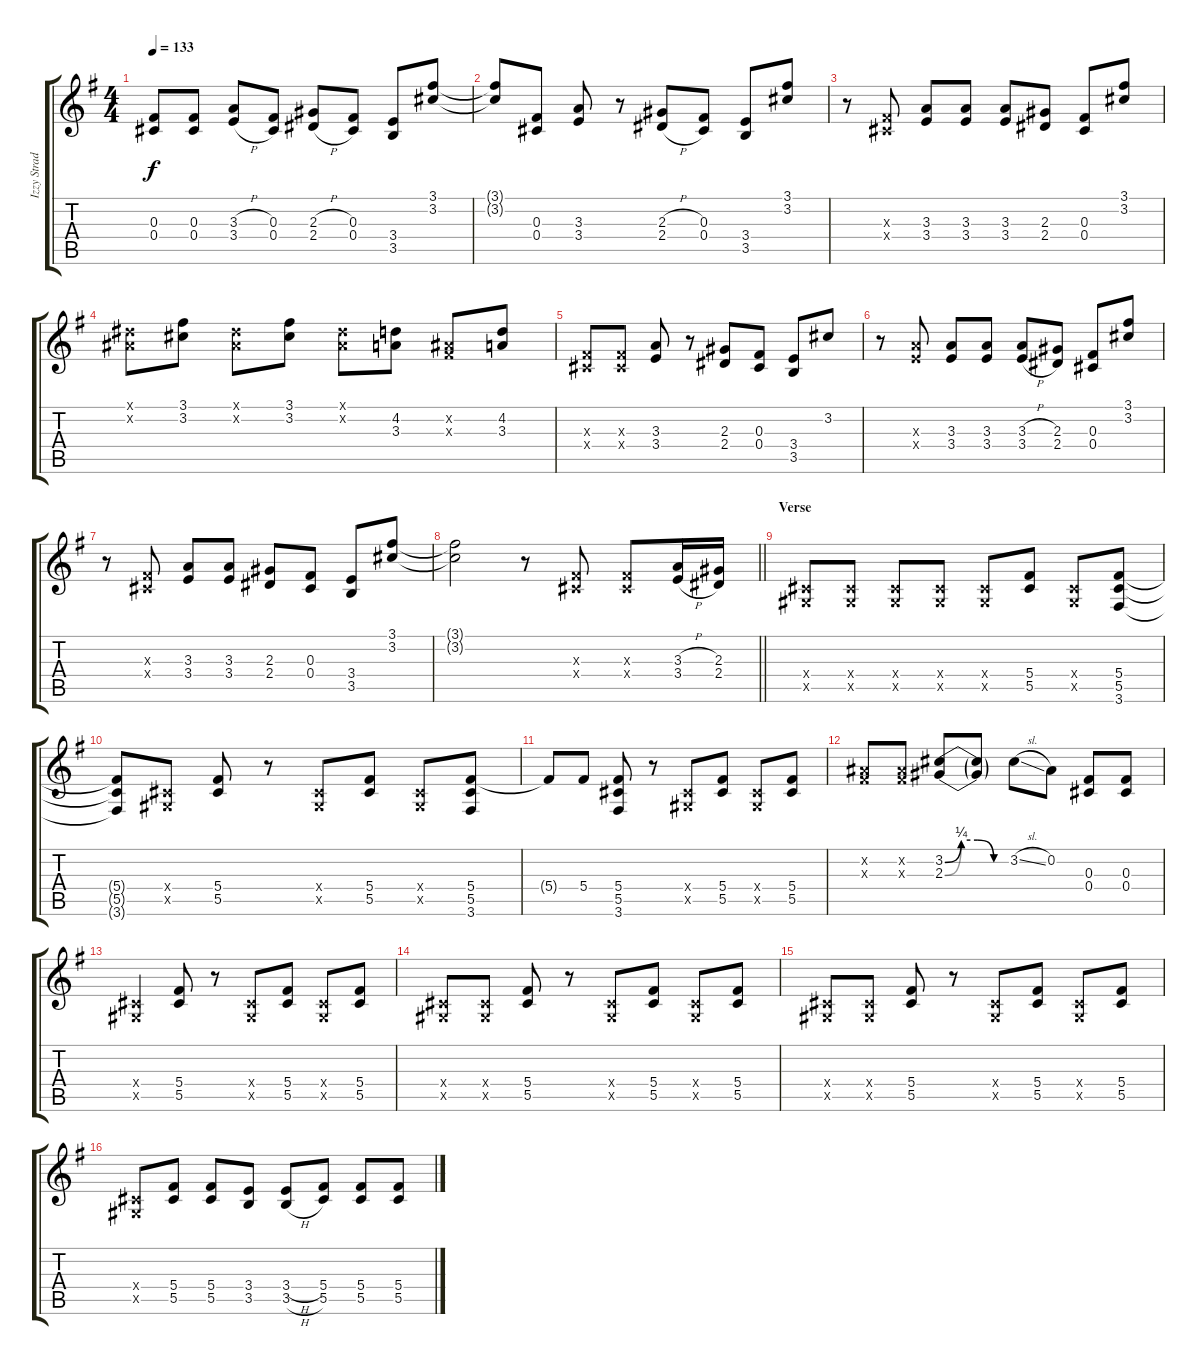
\track ("Izzy Stradlin - Rhytm Guitar" "Izzy Strad") {instrument overdrivenguitar}
\staff {score tabs}
\tuning (Eb4 Bb3 Gb3 Db3 Ab2 Eb2) {hide}
\ts (4 4)
\tempo 133
\clef g2
\ks g
(0.3{t} 0.4{t}).8{dy f} (0.3 0.4).8 (3.3{h} 3.4{h}).8 (0.3 0.4).8 (2.3{h} 2.4{h}).8 (0.3 0.4).8 (3.4 3.5).8 (3.1 3.2).8 |
(3.1{t} 3.2{t}).8 (0.3 0.4).8 (3.3 3.4).8 r.8 (2.3{h} 2.4{h}).8 (0.3 0.4).8 (3.4 3.5).8 (3.1 3.2).8 |
r.8 (0.3{x} 0.4{x}).8 (3.3 3.4).8 (3.3 3.4).8 (3.3 3.4).8 (2.3 2.4).8 (0.3 0.4).8 (3.1 3.2).8 |
(0.1{x} 0.2{x}).8 (3.1 3.2).8 (0.1{x} 0.2{x}).8 (3.1 3.2).8 (0.1{x} 0.2{x}).8 (4.2 3.3).8 (0.2{x} 0.3{x}).8 (4.2 3.3).8 |
(0.3{x} 0.4{x}).8 (0.3{x} 0.4{x}).8 (3.3 3.4).8 r.8 (2.3 2.4).8 (0.3 0.4).8 (3.4 3.5).8 3.2.8 |
r.8 (3.3{x} 3.4{x}).8 (3.3 3.4).8 (3.3 3.4).8 (3.3{h} 3.4{h}).8 (2.3 2.4).8 (0.3 0.4).8 (3.1 3.2).8 |
r.8 (0.3{x} 0.4{x}).8 (3.3 3.4).8 (3.3 3.4).8 (2.3 2.4).8 (0.3 0.4).8 (3.4 3.5).8 (3.1 3.2).8 |
\barLineRight lightlight
(3.1{t} 3.2{t}).2 r.8 (0.3{x} 0.4{x}).8 (0.3{x} 0.4{x}).8 (3.3{h} 3.4{h}).16 (2.3 2.4).16 |
\section ("" "Verse")
(0.4{x} 0.5{x}).8 (0.4{x} 0.5{x}).8 (0.4{x} 0.5{x}).8 (0.4{x} 0.5{x}).8 (0.4{x} 0.5{x}).8 (5.4 5.5).8 (0.4{x} 0.5{x}).8 (5.4 5.5 3.6).8 |
(5.4{t} 5.5{t} 3.6{t}).8 (0.4{x} 0.5{x}).8 (5.4 5.5).8 r.8 (0.4{x} 0.5{x}).8 (5.4 5.5).8 (0.4{x} 0.5{x}).8 (5.4 5.5 3.6).8 |
5.4{t}.8 5.4.8 (5.4 5.5 3.6).8 r.8 (0.4{x} 0.5{x}).8 (5.4 5.5).8 (0.4{x} 0.5{x}).8 (5.4 5.5).8 |
(0.2{x} 0.3{x}).8 (0.2{x} 0.3{x}).8 (3.2{be (custom 0 0 15 1 30 1 45 0 60 0)} 2.3{be (custom 0 0 15 1 30 1 45 0 60 0)}).8 (3.2{t} 2.3{t}).8 3.2{sl}.8 0.2.8 (0.3 0.4).8 (0.3 0.4).8 |
(0.4{x} 0.5{x}).4 (5.4 5.5).8 r.8 (0.4{x} 0.5{x}).8 (5.4 5.5).8 (0.4{x} 0.5{x}).8 (5.4 5.5).8 |
(0.4{x} 0.5{x}).8 (0.4{x} 0.5{x}).8 (5.4 5.5).8 r.8 (0.4{x} 0.5{x}).8 (5.4 5.5).8 (0.4{x} 0.5{x}).8 (5.4 5.5).8 |
(0.4{x} 0.5{x}).8 (0.4{x} 0.5{x}).8 (5.4 5.5).8 r.8 (0.4{x} 0.5{x}).8 (5.4 5.5).8 (0.4{x} 0.5{x}).8 (5.4 5.5).8 |
(0.4{x} 0.5{x}).8 (5.4 5.5).8 (5.4 5.5).8 (3.4 3.5).8 (3.4{h} 3.5{h}).8 (5.4 5.5).8 (5.4 5.5).8 (5.4 5.5).8
